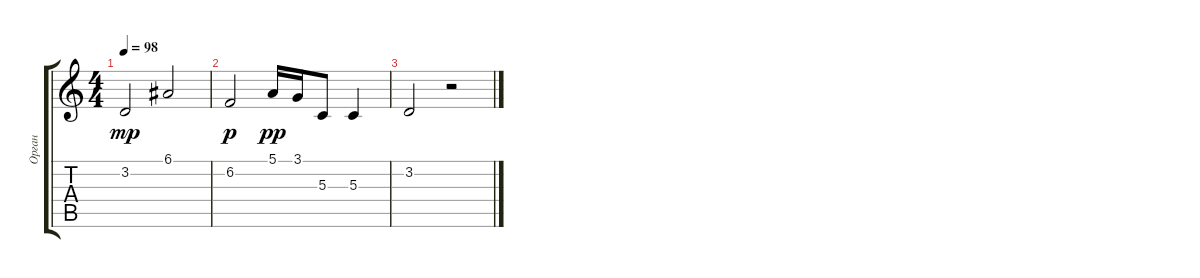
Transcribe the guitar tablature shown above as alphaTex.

\track ("Орган" "Орган") {instrument drawbarorgan}
\staff {score tabs}
\tuning (E4 B3 G3 D3 A2 E2) {hide}
\ts (4 4)
\tempo 98
\clef g2
\ks c
3.2.2{dy mp} 6.1.2 |
6.2.2{dy p} 5.1.16{dy pp} 3.1.16 5.3.8 5.3.4 |
3.2.2 r.2
